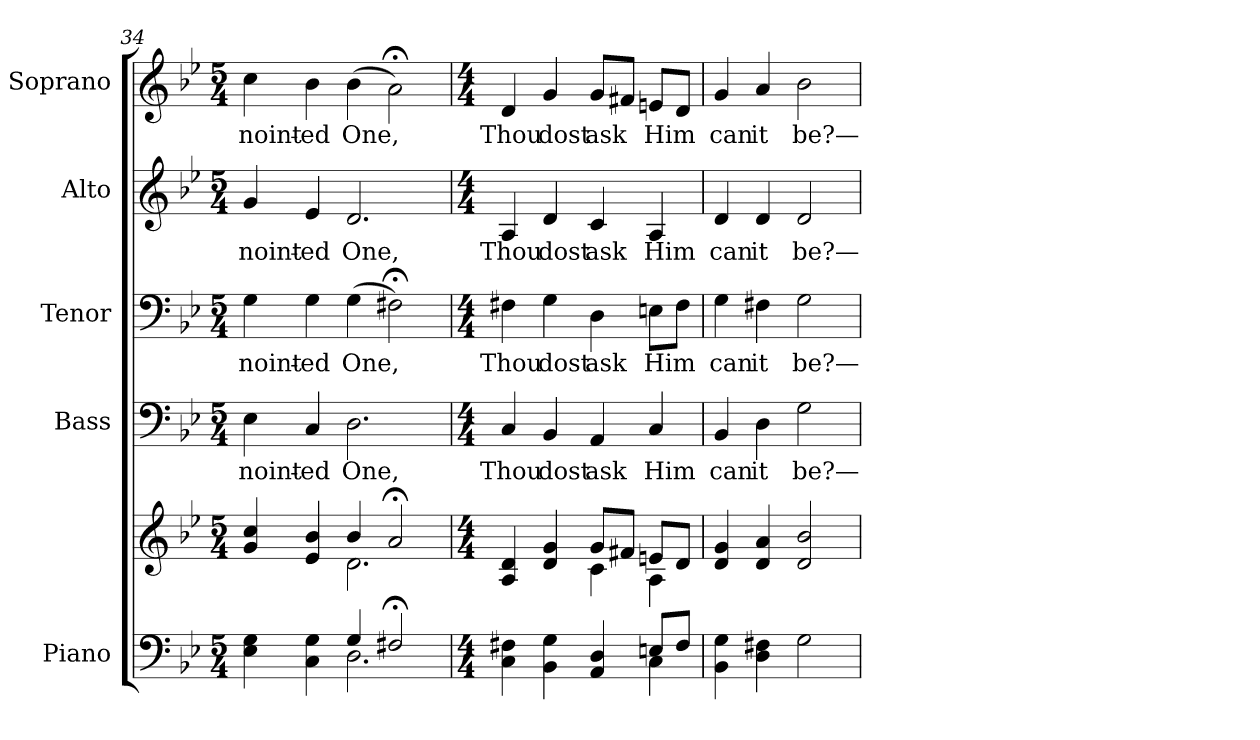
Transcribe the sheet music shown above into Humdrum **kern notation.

**kern	**kern	**kern	**text	**kern	**text	**kern	**text	**kern	**text
*part5	*part5	*part4	*part4	*part3	*part3	*part2	*part2	*part1	*part1
*staff6	*staff5	*staff4	*staff4	*staff3	*staff3	*staff2	*staff2	*staff1	*staff1
*I"Piano	*	*I"Bass	*	*I"Tenor	*	*I"Alto	*	*I"Soprano	*
*I'Pno.	*	*I'B.	*	*I'T.	*	*I'A.	*	*I'S.	*
*clefF4	*clefG2	*clefF4	*	*clefF4	*	*clefG2	*	*clefG2	*
*k[b-e-]	*k[b-e-]	*k[b-e-]	*	*k[b-e-]	*	*k[b-e-]	*	*k[b-e-]	*
*B-:	*B-:	*B-:	*	*B-:	*	*B-:	*	*B-:	*
*M5/4	*M5/4	*M5/4	*	*M5/4	*	*M5/4	*	*M5/4	*
=34	=34	=34	=34	=34	=34	=34	=34	=34	=34
*^	*^	*	*	*	*	*	*	*	*
!	!	!	!	!	!LO:LY:b:color=#000000	!	!	!	!	!	!
!	!	!	!	!	!	!	!LO:LY:b:color=#000000	!	!	!	!
!	!	!	!	!	!	!	!	!	!LO:LY:b:color=#000000	!	!
!	!	!	!	!	!	!	!	!	!	!	!LO:LY:b:color=#000000
4E-i\ 4Gi	2ryy	4gi/ 4cci	2ryy	4E-i\	-noint-	4Gi\	-noint-	4gi/	-noint-	4cci\	-noint-
!	!	!	!	!	!LO:LY:b:color=#000000	!	!	!	!	!	!
!	!	!	!	!	!	!	!LO:LY:b:color=#000000	!	!	!	!
!	!	!	!	!	!	!	!	!	!LO:LY:b:color=#000000	!	!
!	!	!	!	!	!	!	!	!	!	!	!LO:LY:b:color=#000000
4Ci\ 4Gi	.	4e-i/ 4b-i	.	4Ci/	-ed	4Gi\	-ed	4e-i/	-ed	4b-i\	-ed
!	!	!	!	!	!LO:LY:b:color=#000000	!	!	!	!	!	!
!	!	!	!	!	!	!	!LO:LY:b:color=#000000	!	!	!	!
!	!	!	!	!	!	!	!	!	!LO:LY:b:color=#000000	!	!
!	!	!	!	!	!	!	!	!	!	!	!LO:LY:b:color=#000000
4Gi/	2.Di\	4b-i/	2.di\	2.Di\	One,	(4Gi\	One,	2.di/	One,	(4b-i\	One,
2F#X;i/	.	2a;i/	.	.	.	2F#X;i\)	.	.	.	2a;i\)	.
!!LO:PB:g=z
=35	=35	=35	=35	=35	=35	=35	=35	=35	=35	=35	=35
*M4/4	*	*M4/4	*	*M4/4	*	*M4/4	*	*M4/4	*	*M4/4	*
!	!	!	!	!	!LO:LY:b:color=#000000	!	!	!	!	!	!
!	!	!	!	!	!	!	!LO:LY:b:color=#000000	!	!	!	!
!	!	!	!	!	!	!	!	!	!LO:LY:b:color=#000000	!	!
!	!	!	!	!	!	!	!	!	!	!	!LO:LY:b:color=#000000
4Ci\ 4F#Xi	2ryy	4Ai/ 4di	2ryy	4Ci/	Thou	4F#Xi\	Thou	4Ai/	Thou	4di/	Thou
!	!	!	!	!	!LO:LY:b:color=#000000	!	!	!	!	!	!
!	!	!	!	!	!	!	!LO:LY:b:color=#000000	!	!	!	!
!	!	!	!	!	!	!	!	!	!LO:LY:b:color=#000000	!	!
!	!	!	!	!	!	!	!	!	!	!	!LO:LY:b:color=#000000
4BB-i\ 4Gi	.	4di/ 4gi	.	4BB-i/	dost	4Gi\	dost	4di/	dost	4gi/	dost
!	!	!	!	!	!LO:LY:b:color=#000000	!	!	!	!	!	!
!	!	!	!	!	!	!	!LO:LY:b:color=#000000	!	!	!	!
!	!	!	!	!	!	!	!	!	!LO:LY:b:color=#000000	!	!
!	!	!	!	!	!	!	!	!	!	!	!LO:LY:b:color=#000000
4AAi/ 4Di	4ryy	8gi/L	4ci\	4AAi/	ask	4Di\	ask	4ci/	ask	8gi/L	ask
.	.	8f#Xi/J	.	.	.	.	.	.	.	8f#Xi/J	.
!	!	!	!	!	!LO:LY:b:color=#000000	!	!	!	!	!	!
!	!	!	!	!	!	!	!LO:LY:b:color=#000000	!	!	!	!
!	!	!	!	!	!	!	!	!	!LO:LY:b:color=#000000	!	!
!	!	!	!	!	!	!	!	!	!	!	!LO:LY:b:color=#000000
8Eni/L	4Ci\	8eni/L	4Ai\	4Ci/	Him	8Eni\L	Him	4Ai/	Him	8eni/L	Him
8F#i/J	.	8di/J	.	.	.	8F#i\J	.	.	.	8di/J	.
*v	*v	*	*	*	*	*	*	*	*	*	*
*	*v	*v	*	*	*	*	*	*	*	*
=36	=36	=36	=36	=36	=36	=36	=36	=36	=36
!	!	!	!LO:LY:b:color=#000000	!	!	!	!	!	!
!	!	!	!	!	!LO:LY:b:color=#000000	!	!	!	!
!	!	!	!	!	!	!	!LO:LY:b:color=#000000	!	!
!	!	!	!	!	!	!	!	!	!LO:LY:b:color=#000000
4BB-i\ 4Gi	4di/ 4gi	4BB-i/	can	4Gi\	can	4di/	can	4gi/	can
!	!	!	!LO:LY:b:color=#000000	!	!	!	!	!	!
!	!	!	!	!	!LO:LY:b:color=#000000	!	!	!	!
!	!	!	!	!	!	!	!LO:LY:b:color=#000000	!	!
!	!	!	!	!	!	!	!	!	!LO:LY:b:color=#000000
4Di\ 4F#Xi	4di/ 4ai	4Di\	it	4F#Xi\	it	4di/	it	4ai/	it
!	!	!	!LO:LY:b:color=#000000	!	!	!	!	!	!
!	!	!	!	!	!LO:LY:b:color=#000000	!	!	!	!
!	!	!	!	!	!	!	!LO:LY:b:color=#000000	!	!
!	!	!	!	!	!	!	!	!	!LO:LY:b:color=#000000
2Gi\	2di/ 2b-i	2Gi\	be?—	2Gi\	be?—	2di/	be?—	2b-i\	be?—
=	=	=	=	=	=	=	=	=	=
*-	*-	*-	*-	*-	*-	*-	*-	*-	*-
